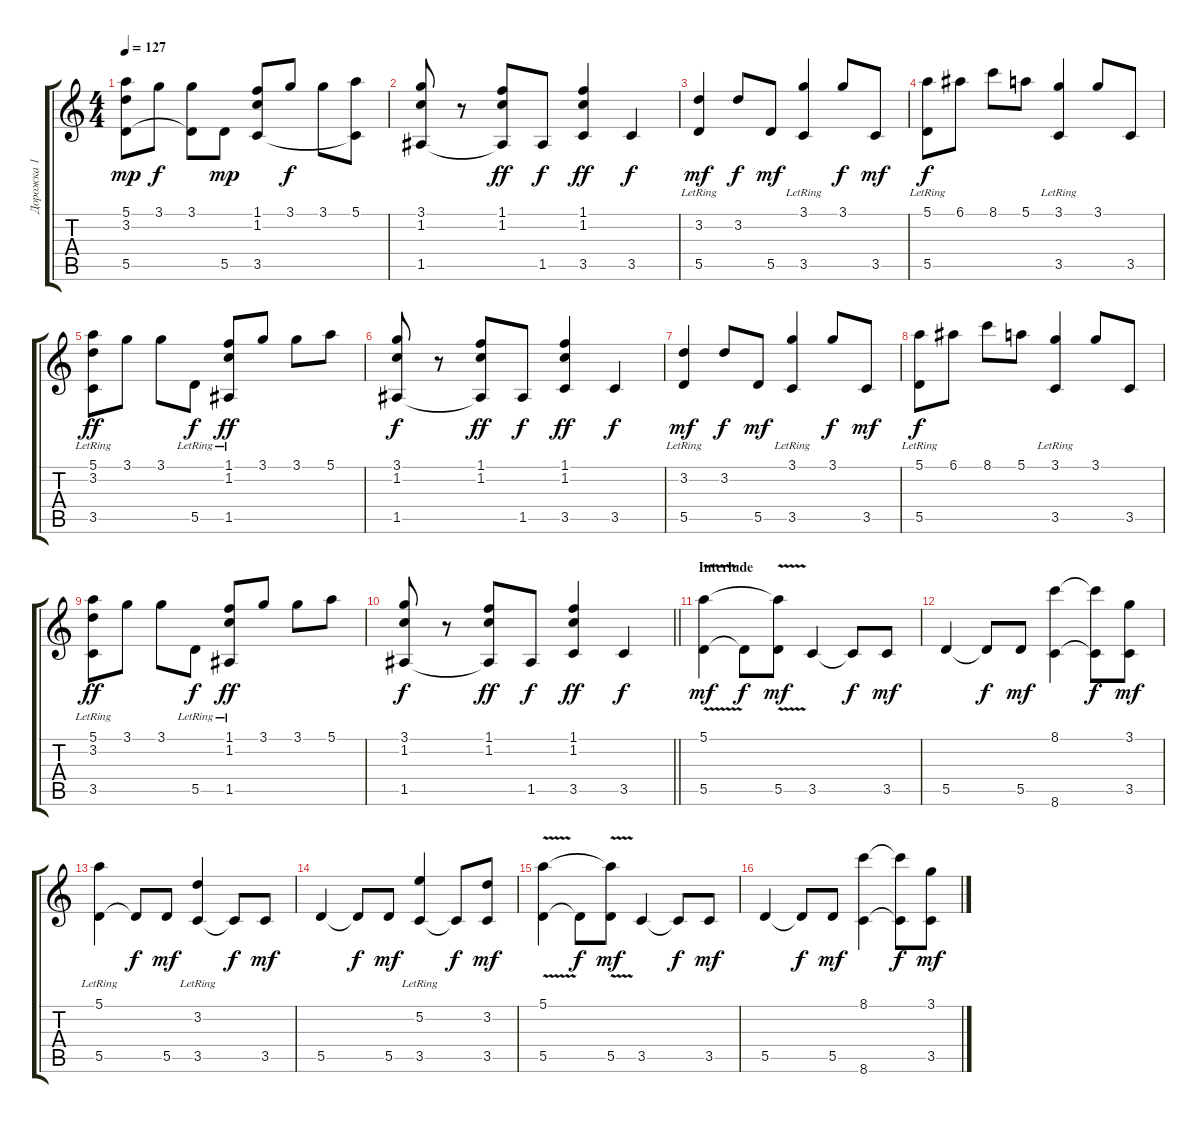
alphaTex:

\track ("Дорожка 1" "Дорожка 1") {instrument acousticguitarsteel}
\staff {score tabs}
\tuning (E4 B3 G3 D3 A2 E2) {hide}
\ts (4 4)
\tempo 127
\clef g2
\ks c
(5.1 3.2 5.5).8{dy mp} 3.1.8{dy f} (3.1 5.5{t}).8 5.5.8{dy mp} (1.1 1.2 3.5).8 3.1.8{dy f} 3.1.8 (5.1 3.5{t}).8 |
(3.1 1.2 1.5).8 r.8 (1.1 1.2 1.5{t}).8{dy ff} 1.5.8{dy f} (1.1 1.2 3.5).4{dy ff} 3.5.4{dy f} |
(3.2 5.5{lr}).4{dy mf} 3.2.8{dy f} 5.5.8{dy mf} (3.1 3.5{lr}).4 3.1.8{dy f} 3.5.8{dy mf} |
(5.1 5.5{lr}).8{dy f} 6.1.8 8.1.8 5.1.8 (3.1 3.5{lr}).4 3.1.8 3.5.8 |
(5.1 3.2 3.5{lr}).8{dy ff} 3.1.8 3.1.8 5.5{lr}.8{dy f} (1.1 1.2 1.5{lr}).8{dy ff} 3.1.8 3.1.8 5.1.8 |
(3.1 1.2 1.5).8{dy f} r.8 (1.1 1.2 1.5{t}).8{dy ff} 1.5.8{dy f} (1.1 1.2 3.5).4{dy ff} 3.5.4{dy f} |
(3.2 5.5{lr}).4{dy mf} 3.2.8{dy f} 5.5.8{dy mf} (3.1 3.5{lr}).4 3.1.8{dy f} 3.5.8{dy mf} |
(5.1 5.5{lr}).8{dy f} 6.1.8 8.1.8 5.1.8 (3.1 3.5{lr}).4 3.1.8 3.5.8 |
(5.1 3.2 3.5{lr}).8{dy ff} 3.1.8 3.1.8 5.5{lr}.8{dy f} (1.1 1.2 1.5{lr}).8{dy ff} 3.1.8 3.1.8 5.1.8 |
\barLineRight lightlight
(3.1 1.2 1.5).8{dy f} r.8 (1.1 1.2 1.5{t}).8{dy ff} 1.5.8{dy f} (1.1 1.2 3.5).4{dy ff} 3.5.4{dy f} |
\section ("" "Interlude")
(5.1{v} 5.5).4{dy mf} 5.5{t}.8{dy f} (5.1{t} 5.5).8{dy mf} 3.5.4 3.5{t}.8{dy f} 3.5.8{dy mf} |
5.5.4 5.5{t}.8{dy f} 5.5.8{dy mf} (8.1 8.6).4 (8.1{t} 8.6{t}).8{dy f} (3.1 3.5).8{dy mf} |
(5.1{lr} 5.5).4 5.5{t}.8{dy f} 5.5.8{dy mf} (3.2{lr} 3.5).4 3.5{t}.8{dy f} 3.5.8{dy mf} |
5.5.4 5.5{t}.8{dy f} 5.5.8{dy mf} (5.2{lr} 3.5).4 3.5{t}.8{dy f} (3.2 3.5).8{dy mf} |
(5.1{v} 5.5).4 5.5{t}.8{dy f} (5.1{t} 5.5).8{dy mf} 3.5.4 3.5{t}.8{dy f} 3.5.8{dy mf} |
5.5.4 5.5{t}.8{dy f} 5.5.8{dy mf} (8.1 8.6).4 (8.1{t} 8.6{t}).8{dy f} (3.1 3.5).8{dy mf}
